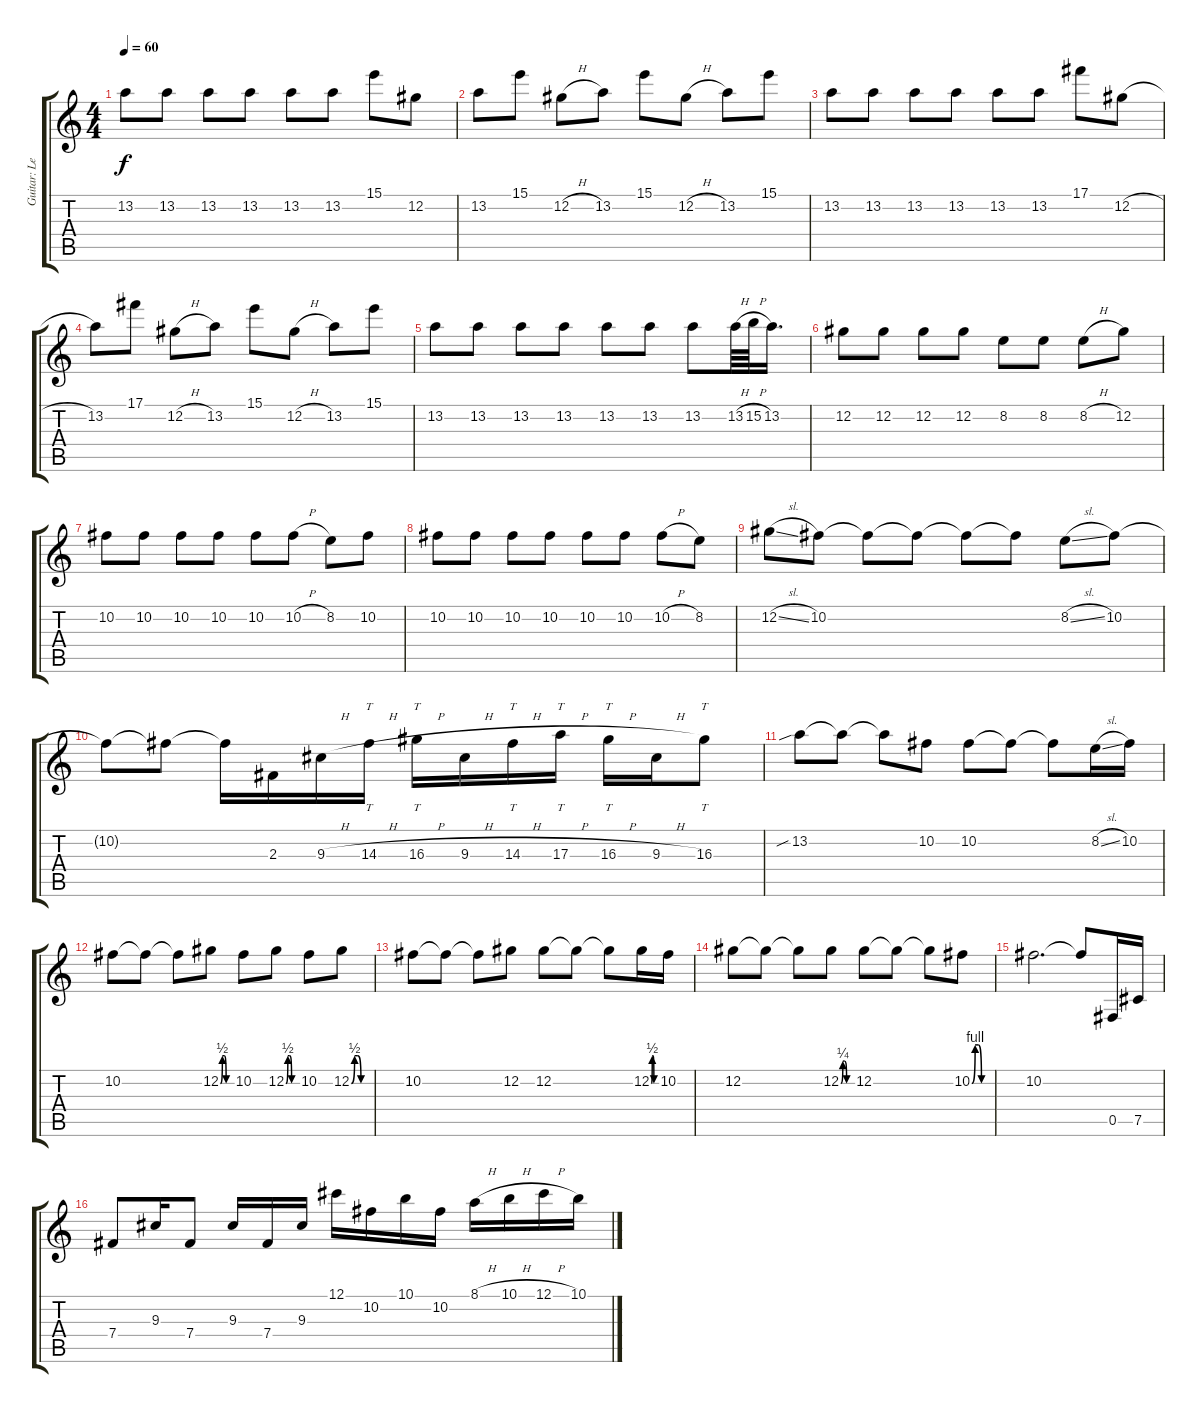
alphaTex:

\track ("Guitar: Lead" "Guitar: Le") {instrument distortionguitar}
\staff {score tabs}
\tuning (Db4 Ab3 E3 B2 Gb2 Db2) {hide}
\ts (4 4)
\tempo 60
\clef g2
\ks c
13.2.8{dy f} 13.2.8 13.2.8 13.2.8 13.2.8 13.2.8 15.1.8 12.2.8 |
13.2.8 15.1.8 12.2{h}.8 13.2.8 15.1.8 12.2{h}.8 13.2.8 15.1.8 |
13.2.8 13.2.8 13.2.8 13.2.8 13.2.8 13.2.8 17.1.8 12.2{h}.8 |
13.2.8 17.1.8 12.2{h}.8 13.2.8 15.1.8 12.2{h}.8 13.2.8 15.1.8 |
13.2.8 13.2.8 13.2.8 13.2.8 13.2.8 13.2.8 13.2.8 13.2{h}.64 15.2{h}.64 13.2.16{d} |
12.2.8 12.2.8 12.2.8 12.2.8 8.2.8 8.2.8 8.2{h}.8 12.2.8 |
10.2.8 10.2.8 10.2.8 10.2.8 10.2.8 10.2{h}.8 8.2.8 10.2.8 |
10.2.8 10.2.8 10.2.8 10.2.8 10.2.8 10.2.8 10.2{h}.8 8.2.8 |
12.2{sl}.8 10.2.8 10.2{t}.8 10.2{t}.8 10.2{t}.8 10.2{t}.8 8.2{sl}.8 10.2.8 |
10.2{t}.8 10.2{t}.8 10.2{t}.16 2.3.16 9.3{h}.16 14.3{h}.16{tt} 16.3{h}.16{tt} 9.3{h}.16 14.3{h}.16{tt} 17.3{h}.16{tt} 16.3{h}.16{tt} 9.3{h}.16 16.3.8{tt} |
13.2{sib}.8 13.2{t}.8 13.2{t}.8 10.2.8 10.2.8 10.2{t}.8 10.2{t}.8 8.2{sl}.16 10.2.16 |
10.2.8 10.2{t}.8 10.2{t}.8 12.2{be (custom 0 0 10 2 20 2 30 0 60 0)}.8 10.2.8 12.2{be (custom 0 0 10 2 20 2 30 0 60 0)}.8 10.2.8 12.2{be (custom 0 0 10 2 20 2 30 0 60 0)}.8 |
10.2.8 10.2{t}.8 10.2{t}.8 12.2.8 12.2.8 12.2{t}.8 12.2{t}.8 12.2{be (custom 0 0 10 2 20 2 30 0 60 0)}.16 10.2.16 |
12.2.8 12.2{t}.8 12.2{t}.8 12.2{be (custom 0 0 10 1 20 1 30 0 60 0)}.8 12.2.8 12.2{t}.8 12.2{t}.8 10.2{be (custom 0 0 10 4 20 4 30 0 60 0)}.8 |
10.2.2{d} 10.2{t}.8 0.5.16 7.5.16 |
7.4.8 9.3.16 7.4.8 9.3.16 7.4.16 9.3.16 12.1.16 10.2.16 10.1.16 10.2.16 8.1{h}.16 10.1{h}.16 12.1{h}.16 10.1.16
